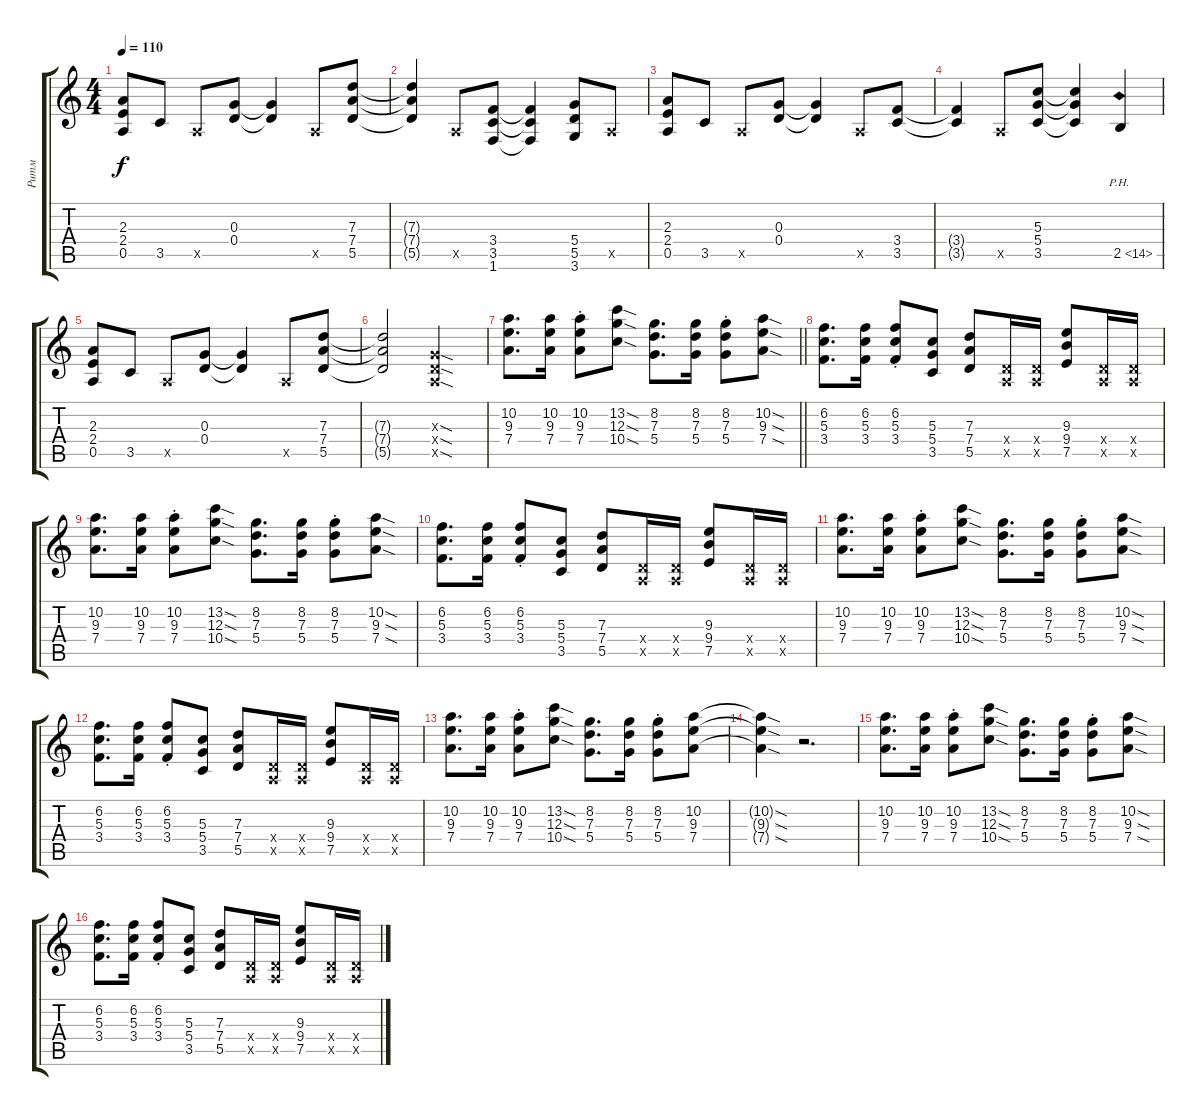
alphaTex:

\track ("Ритм" "Ритм") {instrument distortionguitar}
\staff {score tabs}
\tuning (E4 B3 G3 D3 A2 E2) {hide}
\ts (4 4)
\tempo 110
\clef g2
\ks c
(2.3 2.4 0.5).8{dy f} 3.5.8 0.5{x}.8 (0.3 0.4).8 (0.3{t} 0.4{t}).4 0.5{x}.8 (7.3 7.4 5.5).8 |
(7.3{t} 7.4{t} 5.5{t}).4 0.5{x}.8 (3.4 3.5 1.6).8 (3.4{t} 3.5{t} 1.6{t}).4 (5.4 5.5 3.6).8 0.5{x}.8 |
(2.3 2.4 0.5).8 3.5.8 0.5{x}.8 (0.3 0.4).8 (0.3{t} 0.4{t}).4 0.5{x}.8 (3.4 3.5).8 |
(3.4{t} 3.5{t}).4 0.5{x}.8 (5.3 5.4 3.5).8 (5.3{t} 5.4{t} 3.5{t}).4 2.5{ph 12}.4 |
(2.3 2.4 0.5).8 3.5.8 0.5{x}.8 (0.3 0.4).8 (0.3{t} 0.4{t}).4 0.5{x}.8 (7.3 7.4 5.5).8 |
(7.3{t} 7.4{t} 5.5{t}).2 (0.3{sod x} 0.4{sod x} 0.5{sod x}).2 |
\barLineRight lightlight
(10.2 9.3 7.4).8{d} (10.2 9.3 7.4).16 (10.2{st} 9.3{st} 7.4{st}).8 (13.2{sod} 12.3{sod} 10.4{sod}).8 (8.2 7.3 5.4).8{d} (8.2 7.3 5.4).16 (8.2{st} 7.3{st} 5.4{st}).8 (10.2{sod} 9.3{sod} 7.4{sod}).8 |
(6.2 5.3 3.4).8{d} (6.2 5.3 3.4).16 (6.2{st} 5.3{st} 3.4{st}).8 (5.3 5.4 3.5).8 (7.3 7.4 5.5).8 (0.4{x} 0.5{x}).16 (0.4{x} 0.5{x}).16 (9.3 9.4 7.5).8 (0.4{x} 0.5{x}).16 (0.4{x} 0.5{x}).16 |
(10.2 9.3 7.4).8{d} (10.2 9.3 7.4).16 (10.2{st} 9.3{st} 7.4{st}).8 (13.2{sod} 12.3{sod} 10.4{sod}).8 (8.2 7.3 5.4).8{d} (8.2 7.3 5.4).16 (8.2{st} 7.3{st} 5.4{st}).8 (10.2{sod} 9.3{sod} 7.4{sod}).8 |
(6.2 5.3 3.4).8{d} (6.2 5.3 3.4).16 (6.2{st} 5.3{st} 3.4{st}).8 (5.3 5.4 3.5).8 (7.3 7.4 5.5).8 (0.4{x} 0.5{x}).16 (0.4{x} 0.5{x}).16 (9.3 9.4 7.5).8 (0.4{x} 0.5{x}).16 (0.4{x} 0.5{x}).16 |
(10.2 9.3 7.4).8{d} (10.2 9.3 7.4).16 (10.2{st} 9.3{st} 7.4{st}).8 (13.2{sod} 12.3{sod} 10.4{sod}).8 (8.2 7.3 5.4).8{d} (8.2 7.3 5.4).16 (8.2{st} 7.3{st} 5.4{st}).8 (10.2{sod} 9.3{sod} 7.4{sod}).8 |
(6.2 5.3 3.4).8{d} (6.2 5.3 3.4).16 (6.2{st} 5.3{st} 3.4{st}).8 (5.3 5.4 3.5).8 (7.3 7.4 5.5).8 (0.4{x} 0.5{x}).16 (0.4{x} 0.5{x}).16 (9.3 9.4 7.5).8 (0.4{x} 0.5{x}).16 (0.4{x} 0.5{x}).16 |
(10.2 9.3 7.4).8{d} (10.2 9.3 7.4).16 (10.2{st} 9.3{st} 7.4{st}).8 (13.2{sod} 12.3{sod} 10.4{sod}).8 (8.2 7.3 5.4).8{d} (8.2 7.3 5.4).16 (8.2{st} 7.3{st} 5.4{st}).8 (10.2 9.3 7.4).8 |
(10.2{sod t} 9.3{sod t} 7.4{sod t}).4 r.2{d} |
(10.2 9.3 7.4).8{d} (10.2 9.3 7.4).16 (10.2{st} 9.3{st} 7.4{st}).8 (13.2{sod} 12.3{sod} 10.4{sod}).8 (8.2 7.3 5.4).8{d} (8.2 7.3 5.4).16 (8.2{st} 7.3{st} 5.4{st}).8 (10.2{sod} 9.3{sod} 7.4{sod}).8 |
(6.2 5.3 3.4).8{d} (6.2 5.3 3.4).16 (6.2{st} 5.3{st} 3.4{st}).8 (5.3 5.4 3.5).8 (7.3 7.4 5.5).8 (0.4{x} 0.5{x}).16 (0.4{x} 0.5{x}).16 (9.3 9.4 7.5).8 (0.4{x} 0.5{x}).16 (0.4{x} 0.5{x}).16
